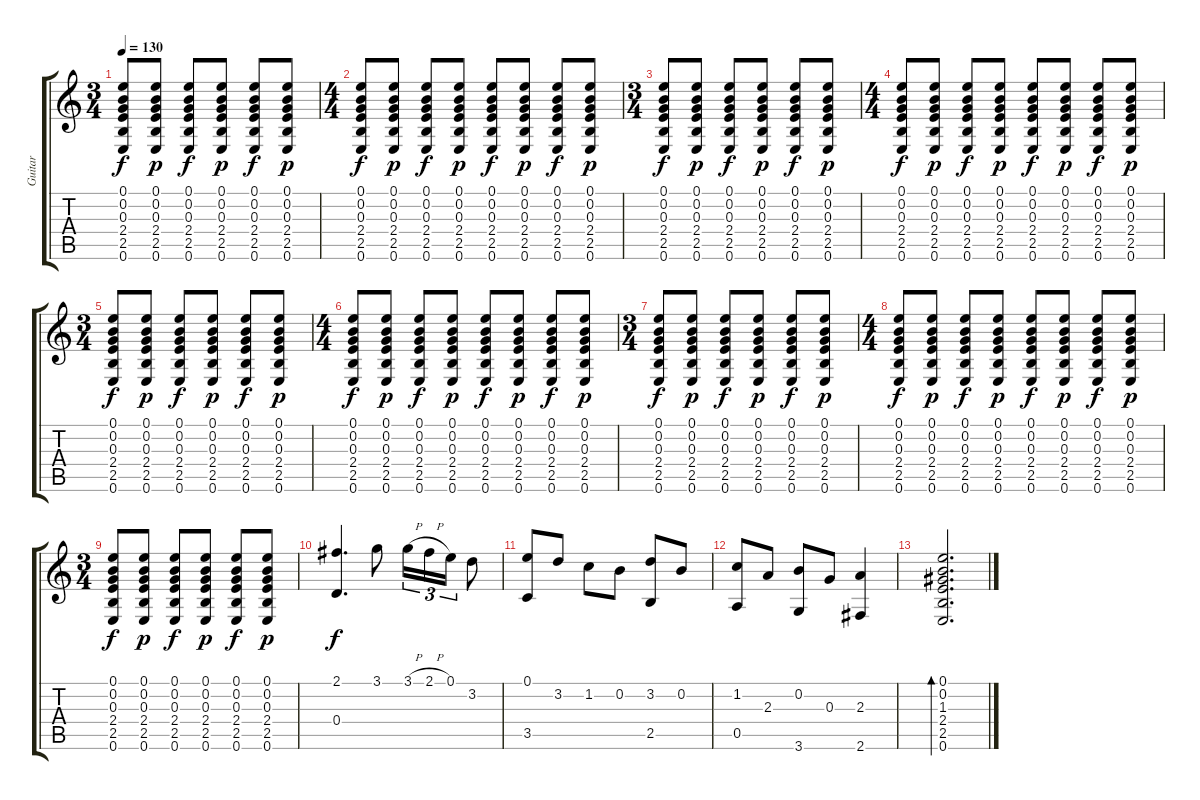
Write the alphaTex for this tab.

\track ("Guitar" "Guitar") {instrument acousticguitarsteel}
\staff {score tabs}
\tuning (E4 B3 G3 D3 A2 E2) {hide}
\ts (3 4)
\tempo 130
\clef g2
\ks c
(0.1 0.2 0.3 2.4 2.5 0.6).8{dy f} (0.1 0.2 0.3 2.4 2.5 0.6).8{dy p} (0.1 0.2 0.3 2.4 2.5 0.6).8{dy f} (0.1 0.2 0.3 2.4 2.5 0.6).8{dy p} (0.1 0.2 0.3 2.4 2.5 0.6).8{dy f} (0.1 0.2 0.3 2.4 2.5 0.6).8{dy p} |
\ts (4 4)
(0.1 0.2 0.3 2.4 2.5 0.6).8{dy f} (0.1 0.2 0.3 2.4 2.5 0.6).8{dy p} (0.1 0.2 0.3 2.4 2.5 0.6).8{dy f} (0.1 0.2 0.3 2.4 2.5 0.6).8{dy p} (0.1 0.2 0.3 2.4 2.5 0.6).8{dy f} (0.1 0.2 0.3 2.4 2.5 0.6).8{dy p} (0.1 0.2 0.3 2.4 2.5 0.6).8{dy f} (0.1 0.2 0.3 2.4 2.5 0.6).8{dy p} |
\ts (3 4)
(0.1 0.2 0.3 2.4 2.5 0.6).8{dy f} (0.1 0.2 0.3 2.4 2.5 0.6).8{dy p} (0.1 0.2 0.3 2.4 2.5 0.6).8{dy f} (0.1 0.2 0.3 2.4 2.5 0.6).8{dy p} (0.1 0.2 0.3 2.4 2.5 0.6).8{dy f} (0.1 0.2 0.3 2.4 2.5 0.6).8{dy p} |
\ts (4 4)
(0.1 0.2 0.3 2.4 2.5 0.6).8{dy f} (0.1 0.2 0.3 2.4 2.5 0.6).8{dy p} (0.1 0.2 0.3 2.4 2.5 0.6).8{dy f} (0.1 0.2 0.3 2.4 2.5 0.6).8{dy p} (0.1 0.2 0.3 2.4 2.5 0.6).8{dy f} (0.1 0.2 0.3 2.4 2.5 0.6).8{dy p} (0.1 0.2 0.3 2.4 2.5 0.6).8{dy f} (0.1 0.2 0.3 2.4 2.5 0.6).8{dy p} |
\ts (3 4)
(0.1 0.2 0.3 2.4 2.5 0.6).8{dy f} (0.1 0.2 0.3 2.4 2.5 0.6).8{dy p} (0.1 0.2 0.3 2.4 2.5 0.6).8{dy f} (0.1 0.2 0.3 2.4 2.5 0.6).8{dy p} (0.1 0.2 0.3 2.4 2.5 0.6).8{dy f} (0.1 0.2 0.3 2.4 2.5 0.6).8{dy p} |
\ts (4 4)
(0.1 0.2 0.3 2.4 2.5 0.6).8{dy f} (0.1 0.2 0.3 2.4 2.5 0.6).8{dy p} (0.1 0.2 0.3 2.4 2.5 0.6).8{dy f} (0.1 0.2 0.3 2.4 2.5 0.6).8{dy p} (0.1 0.2 0.3 2.4 2.5 0.6).8{dy f} (0.1 0.2 0.3 2.4 2.5 0.6).8{dy p} (0.1 0.2 0.3 2.4 2.5 0.6).8{dy f} (0.1 0.2 0.3 2.4 2.5 0.6).8{dy p} |
\ts (3 4)
(0.1 0.2 0.3 2.4 2.5 0.6).8{dy f} (0.1 0.2 0.3 2.4 2.5 0.6).8{dy p} (0.1 0.2 0.3 2.4 2.5 0.6).8{dy f} (0.1 0.2 0.3 2.4 2.5 0.6).8{dy p} (0.1 0.2 0.3 2.4 2.5 0.6).8{dy f} (0.1 0.2 0.3 2.4 2.5 0.6).8{dy p} |
\ts (4 4)
(0.1 0.2 0.3 2.4 2.5 0.6).8{dy f} (0.1 0.2 0.3 2.4 2.5 0.6).8{dy p} (0.1 0.2 0.3 2.4 2.5 0.6).8{dy f} (0.1 0.2 0.3 2.4 2.5 0.6).8{dy p} (0.1 0.2 0.3 2.4 2.5 0.6).8{dy f} (0.1 0.2 0.3 2.4 2.5 0.6).8{dy p} (0.1 0.2 0.3 2.4 2.5 0.6).8{dy f} (0.1 0.2 0.3 2.4 2.5 0.6).8{dy p} |
\ts (3 4)
(0.1 0.2 0.3 2.4 2.5 0.6).8{dy f} (0.1 0.2 0.3 2.4 2.5 0.6).8{dy p} (0.1 0.2 0.3 2.4 2.5 0.6).8{dy f} (0.1 0.2 0.3 2.4 2.5 0.6).8{dy p} (0.1 0.2 0.3 2.4 2.5 0.6).8{dy f} (0.1 0.2 0.3 2.4 2.5 0.6).8{dy p} |
(2.1 0.4).4{d dy f} 3.1.8 3.1{h}.16{tu (3 2)} 2.1{h}.16{tu (3 2)} 0.1.16{tu (3 2)} 3.2.8 |
(0.1 3.5).8 3.2.8 1.2.8 0.2.8 (3.2 2.5).8 0.2.8 |
(1.2 0.5).8 2.3.8 (0.2 3.6).8 0.3.8 (2.3 2.6).4 |
(0.1 0.2 1.3 2.4 2.5 0.6).2{d bd 240}
